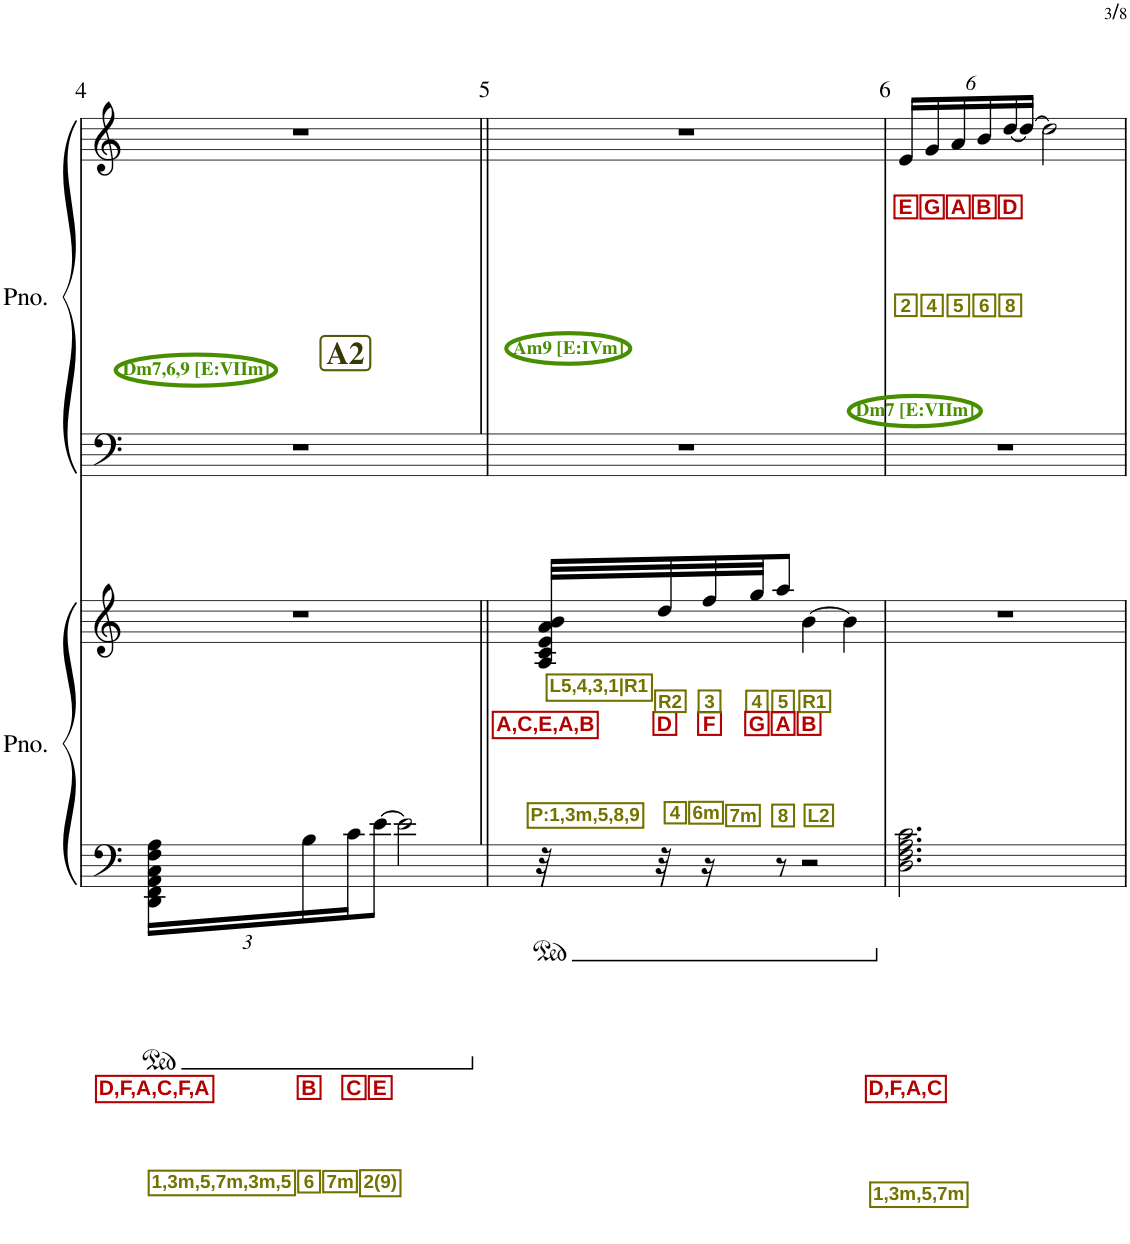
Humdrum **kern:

**kern	**text	**text	**text	**kern	**text	**text	**text	**kern	**kern	**text	**text	**text
*part2	*part2	*part2	*part2	*part2	*part2	*part2	*part2	*part1	*part1	*part1	*part1	*part1
*staff4	*staff4	*staff4	*staff4	*staff3	*staff3	*staff3	*staff3	*staff2	*staff1	*staff1	*staff1	*staff1
*I"ピアノ	*	*	*	*	*	*	*	*I"ピアノ	*	*	*	*
!!LO:PB:g=z
*clefF4	*	*	*	*clefG2	*	*	*	*clefF4	*clefG2	*	*	*
*k[]	*	*	*	*k[]	*	*	*	*k[]	*k[]	*	*	*
*M3/4	*	*	*	*M3/4	*	*	*	*M3/4	*M3/4	*	*	*
*Xbrackettup	*	*	*	*	*	*	*	*	*	*	*	*
=4	=4	=4	=4	=4	=4	=4	=4	=4	=4	=4	=4	=4
!	!	!	!	!	!	!	!	!	!LO:TX:b:B:color=#478E00:t=Dm7,6,9 [E&colon;VIIm]	!	!	!
!	!	!LO:LY:b:color=#B30000	!LO:LY:b:color=#727200	!	!	!	!	!	!	!	!	!
24DD\ 24FF\ 24AA\ 24C\ 24F\ 24A\LL	.	D,F,A,C,F,A	1,3m,5,7m,3m,5	2.r	.	.	.	2.r	2.r	.	.	.
!	!	!LO:LY:b:color=#B30000	!LO:LY:b:color=#727200	!	!	!	!	!	!	!	!	!
24B\	.	B	6	.	.	.	.	.	.	.	.	.
!	!	!LO:LY:b:color=#B30000	!LO:LY:b:color=#727200	!	!	!	!	!	!	!	!	!
24c\J	.	C	7m	.	.	.	.	.	.	.	.	.
!	!	!LO:LY:b:color=#B30000	!LO:LY:b:color=#727200	!	!	!	!	!	!	!	!	!
[8e\J	.	E	2(9)	.	.	.	.	.	.	.	.	.
2e\]	.	.	.	.	.	.	.	.	.	.	.	.
!!LO:REH:place=s1:b:B:cj:color=#373904:fs=15:t=A2
=5||	=5||	=5||	=5||	=5||	=5||	=5||	=5||	=5||	=5||	=5||	=5||	=5||
!	!	!	!	!	!	!	!	!	!LO:TX:b:B:color=#478E00:t=Am9 [E&colon;IVm]	!	!	!
!	!	!	!	!	!LO:LY:b:color=#727200	!LO:LY:b:color=#B30000	!LO:LY:b:color=#727200	!	!	!	!	!
32r	.	.	.	32A/ 32c/ 32e/ 32a/ 32b/LLL	L5,4,3,1|R1	A,C,E,A,B	P:1,3m,5,8,9	2.r	2.r	.	.	.
!	!	!	!	!	!LO:LY:b:color=#727200	!LO:LY:b:color=#B30000	!LO:LY:b:color=#727200	!	!	!	!	!
32r	.	.	.	32dd/	R2	D	4	.	.	.	.	.
!	!	!	!	!	!LO:LY:b:color=#727200	!LO:LY:b:color=#B30000	!LO:LY:b:color=#727200	!	!	!	!	!
16r	.	.	.	32ff/	3	F	6m	.	.	.	.	.
!	!	!	!	!	!LO:LY:b:color=#727200	!LO:LY:b:color=#B30000	!LO:LY:b:color=#727200	!	!	!	!	!
.	.	.	.	32gg/JJ	4	G	7m	.	.	.	.	.
!	!	!	!	!	!LO:LY:b:color=#727200	!LO:LY:b:color=#B30000	!LO:LY:b:color=#727200	!	!	!	!	!
8r	.	.	.	8aa/J	5	A	8	.	.	.	.	.
!	!	!	!	!	!LO:LY:b:color=#727200	!LO:LY:b:color=#B30000	!LO:LY:b:color=#727200	!	!	!	!	!
2r	.	.	.	[4b\	R1	B	L2	.	.	.	.	.
.	.	.	.	4b\]	.	.	.	.	.	.	.	.
=6	=6	=6	=6	=6	=6	=6	=6	=6	=6	=6	=6	=6
!	!	!LO:LY:b:color=#B30000	!LO:LY:b:color=#727200	!	!	!	!	!	!	!	!	!
*	*	*	*	*	*	*	*	*	*Xbrackettup	*	*	*
!	!	!	!	!	!	!	!	!	!LO:TX:b:B:color=#478E00:t=Dm7 [E&colon;VIIm]	!	!	!
!	!	!	!	!	!	!	!	!	!	!	!LO:LY:b:color=#B30000	!LO:LY:b:color=#727200
2.D\ 2.F\ 2.A\ 2.c\	.	D,F,A,C	1,3m,5,7m	2.r	.	.	.	2.r	24e/LL	.	E	2
!	!	!	!	!	!	!	!	!	!	!	!LO:LY:b:color=#B30000	!LO:LY:b:color=#727200
.	.	.	.	.	.	.	.	.	24g/	.	G	4
!	!	!	!	!	!	!	!	!	!	!	!LO:LY:b:color=#B30000	!LO:LY:b:color=#727200
.	.	.	.	.	.	.	.	.	24a/	.	A	5
!	!	!	!	!	!	!	!	!	!	!	!LO:LY:b:color=#B30000	!LO:LY:b:color=#727200
.	.	.	.	.	.	.	.	.	24b/	.	B	6
!	!	!	!	!	!	!	!	!	!	!	!LO:LY:b:color=#B30000	!LO:LY:b:color=#727200
.	.	.	.	.	.	.	.	.	[24dd/	.	D	8
.	.	.	.	.	.	.	.	.	24dd/JJ_	.	.	.
.	.	.	.	.	.	.	.	.	2dd\]	.	.	.
=	=	=	=	=	=	=	=	=	=	=	=	=
*-	*-	*-	*-	*-	*-	*-	*-	*-	*-	*-	*-	*-
